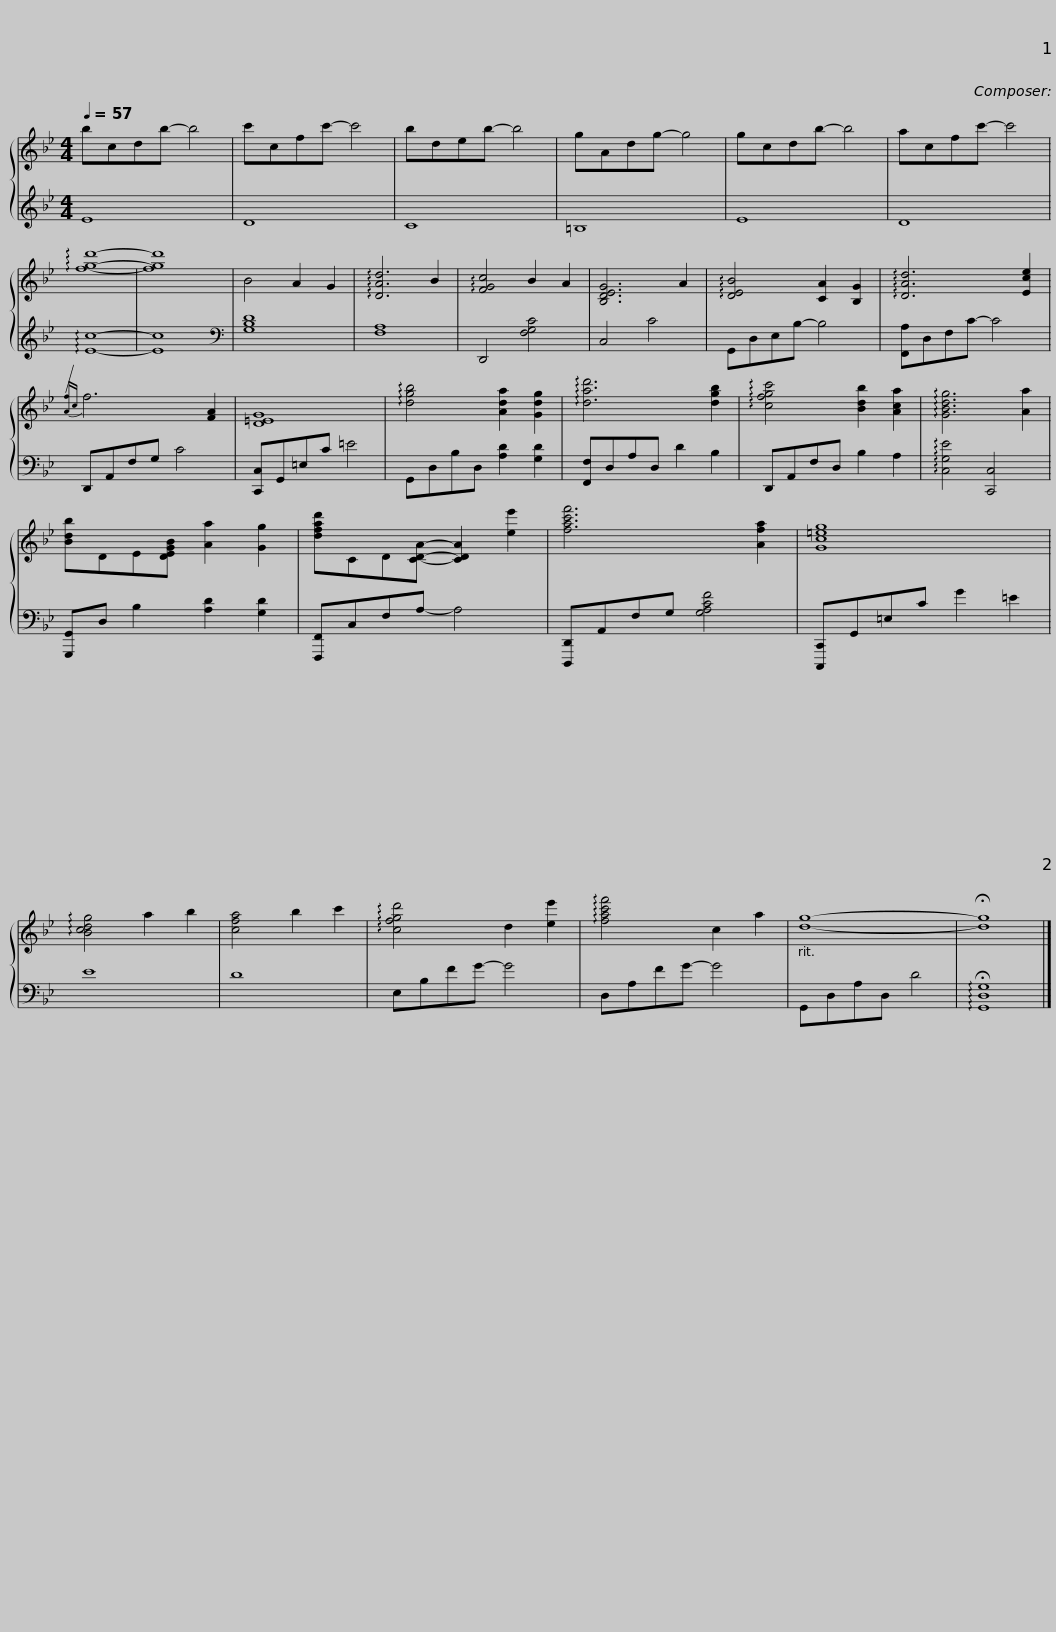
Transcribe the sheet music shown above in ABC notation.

X:1
%%score { 1 | 2 }
L:1/8
Q:1/4=57
M:4/4
I:linebreak $
K:Bb
V:1 treble
V:2 treble
V:1
 bcdb- b4 | c'cfc'- c'4 | bdeb- b4 | gAdg- g4 | gcdb- b4 | %5
 acfc'- c'4 | !arpeggio![fgd']8- | [fgd']8 |$ B4 A2 G2 | !arpeggio![DAd]6 B2 | %10
 !arpeggio![FGc]4 B2 A2 | [B,DEG]6 A2 | !arpeggio![DEB]4 [CA]2 [B,G]2 | !arpeggio![DAd]6 [Ece]2 |{/[Af]c} f6 [FA]2 |$ %15
 [D=EG]8 | !arpeggio![dgb]4 [Ada]2 [Gdg]2 | !arpeggio![dad']6 [dgb]2 | !arpeggio![cfgc']4 [Bdb]2 [Aca]2 | !arpeggio![GBdg]6 [Aa]2 | %20
 [Bdb]DE[DEGB] [Aa]2 [Gg]2 |$ [dfad']CD[CDA]- [CDA]2 [ee']2 | [fac'f']6 [Afa]2 | [Gc=eg]8 | !arpeggio![Bcdg]4 a2 b2 | %25
 [cfa]4 b2 c'2 | !arpeggio![cfgd']4 d2 [ee']2 |$ !arpeggio![fac'f']4 c2 a2 | [dg]8- | !fermata![dg]8 |] %30
V:2
 E8 | D8 | C8 | =B,8 | E8 | %5
 D8 | !arpeggio![Ec]8- | [Ec]8 |$[K:bass] [G,B,D]8 | [F,A,]8 | %10
 D,,4 [F,G,C]4 | C,4 C4 | G,,D,E,B,- B,4 | [F,,A,]D,F,C- C4 | D,,A,,F,G, C4 |$ %15
 [C,,C,]G,,=E,C =E4 | G,,D,B,D, [A,D]2 [G,D]2 | [F,,F,]D,A,D, D2 B,2 | D,,A,,F,D, B,2 A,2 | !arpeggio![C,G,E]4 [C,,C,]4 | %20
 [G,,,G,,]D, B,2 [A,D]2 [G,D]2 |$ [F,,,F,,]C,F,A,- A,4 | [D,,,D,,]A,,F,G, [G,A,CF]4 | [C,,,C,,]G,,=E,C G2 =E2 | E8 | %25
 D8 | E,B,FG- G4 |$ D,A,FG- G4 | G,,D,A,D, D4 | !arpeggio!!fermata![G,,D,G,]8 |] %30
